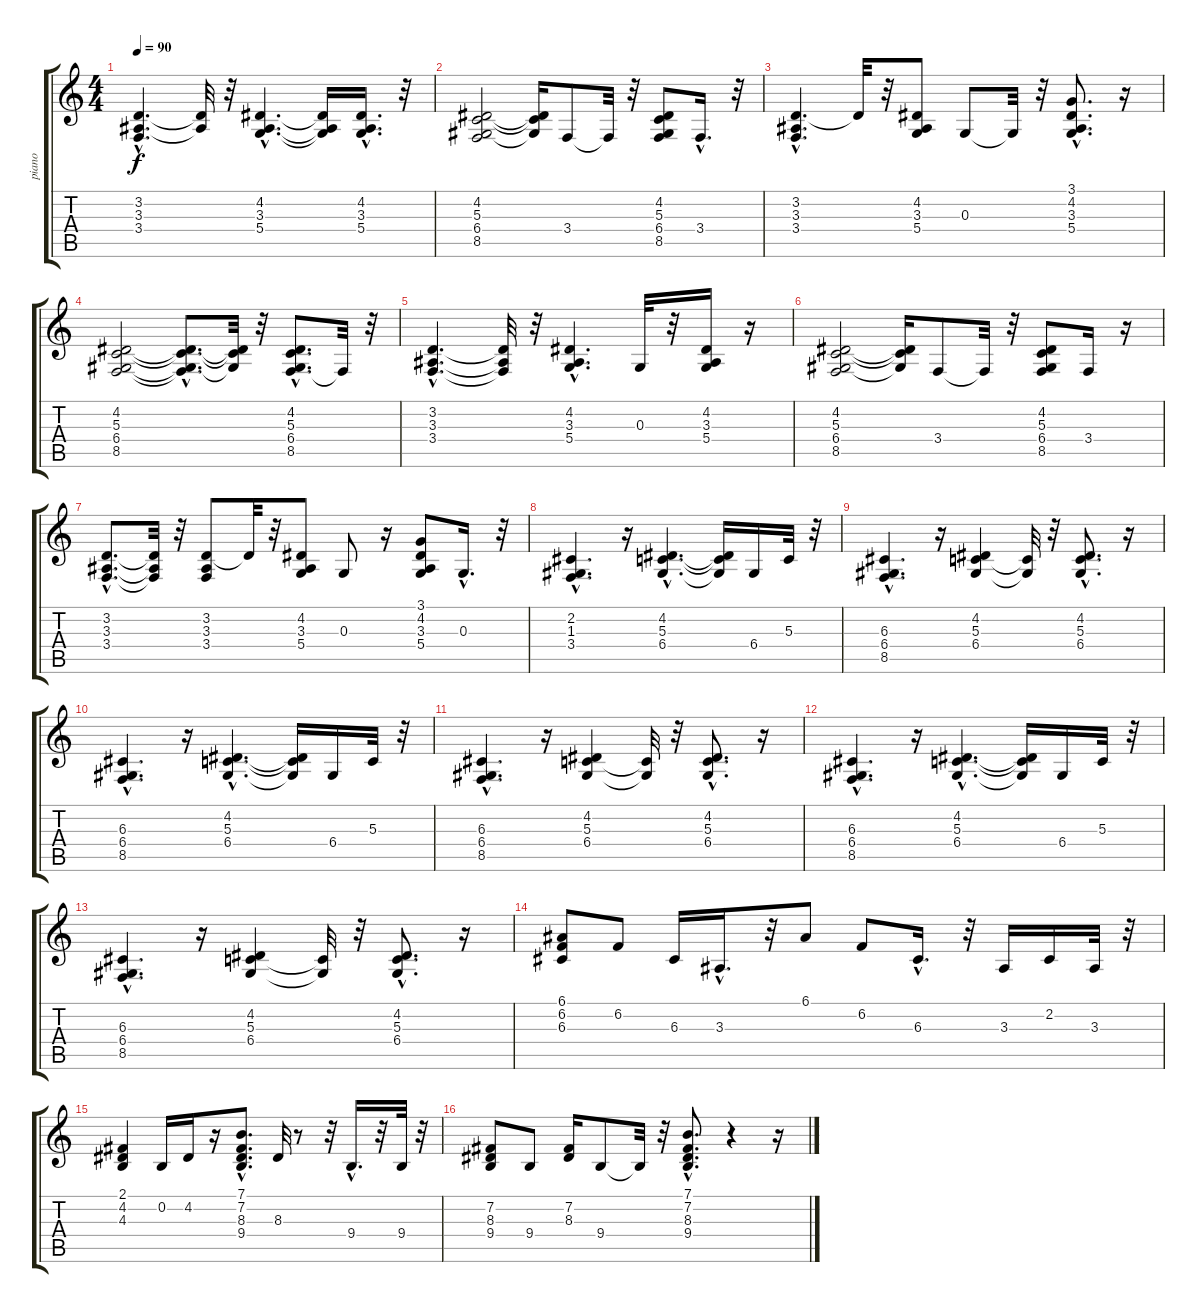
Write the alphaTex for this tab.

\track ("piano" "piano") {instrument acousticgrandpiano}
\staff {score tabs}
\tuning (E4 B3 G3 D3 A2 E2) {hide}
\ts (4 4)
\tempo 90
\clef g2
\ks c
(3.2{hac} 3.3{hac} 3.4{hac}).4{d dy f} (3.2{t} 3.3{t}).32 r.32 (4.2{hac} 3.3{hac} 5.4{hac}).4{d} (4.2{t} 3.3{t} 5.4{t}).16 (4.2{hac} 3.3{hac} 5.4{hac}).16{d} r.32 |
(4.2 5.3 6.4 8.5).2 (4.2{t} 5.3{t} 6.4{t}).16 3.4.8 3.4{t}.32 r.32 (4.2 5.3 6.4 8.5).8 3.4{hac}.16{d} r.32 |
(3.2{hac} 3.3{hac} 3.4{hac}).4{d} 3.2{t}.32 r.32 (4.2 3.3 5.4).8 0.3.8 0.3{t}.32 r.32 (3.1{hac} 4.2{hac} 3.3{hac} 5.4{hac}).8{d} r.16 |
(4.2 5.3 6.4 8.5).2 (4.2{hac t} 5.3{hac t} 6.4{hac t} 8.5{hac t}).8{d} (4.2{t} 5.3{t} 6.4{t}).32 r.32 (4.2{hac} 5.3{hac} 6.4{hac} 8.5{hac}).8{d} 8.5{t}.32 r.32 |
(3.2{hac} 3.3{hac} 3.4{hac}).4{d} (3.2{t} 3.3{t} 3.4{t}).32 r.32 (4.2{hac} 3.3{hac} 5.4{hac}).4{d} 0.3.32 r.32 (4.2 3.3 5.4).16 r.16 |
(4.2 5.3 6.4 8.5).2 (4.2{t} 5.3{t} 6.4{t}).16 3.4.8 3.4{t}.32 r.32 (4.2 5.3 6.4 8.5).8 3.4.16 r.16 |
(3.2{hac} 3.3{hac} 3.4{hac}).8{d} (3.2{t} 3.3{t} 3.4{t}).32 r.32 (3.2 3.3 3.4).8 3.2{t}.32 r.32 (4.2 3.3 5.4).8 0.3.8 r.16 (3.1 4.2 3.3 5.4).8 0.3{hac}.16{d} r.32 |
(2.2{hac} 1.3{hac} 3.4{hac}).4{d} r.16 (4.2{hac} 5.3{hac} 6.4{hac}).4{d} (4.2{t} 5.3{t} 6.4{t}).16 6.4.16 5.3.32 r.32 |
(6.3{hac} 6.4{hac} 8.5{hac}).4{d} r.16 (4.2 5.3 6.4).4 (5.3{t} 6.4{t}).32 r.32 (4.2{hac} 5.3{hac} 6.4{hac}).8{d} r.16 |
(6.3{hac} 6.4{hac} 8.5{hac}).4{d} r.16 (4.2{hac} 5.3{hac} 6.4{hac}).4{d} (4.2{t} 5.3{t} 6.4{t}).16 6.4.16 5.3.32 r.32 |
(6.3{hac} 6.4{hac} 8.5{hac}).4{d} r.16 (4.2 5.3 6.4).4 (5.3{t} 6.4{t}).32 r.32 (4.2{hac} 5.3{hac} 6.4{hac}).8{d} r.16 |
(6.3{hac} 6.4{hac} 8.5{hac}).4{d} r.16 (4.2{hac} 5.3{hac} 6.4{hac}).4{d} (4.2{t} 5.3{t} 6.4{t}).16 6.4.16 5.3.32 r.32 |
(6.3{hac} 6.4{hac} 8.5{hac}).4{d} r.16 (4.2 5.3 6.4).4 (5.3{t} 6.4{t}).32 r.32 (4.2{hac} 5.3{hac} 6.4{hac}).8{d} r.16 |
(6.1 6.2 6.3).8 6.2.8 6.3.16 3.3{hac}.16{d} r.32 6.1.8 6.2.8 6.3{hac}.16{d} r.32 3.3.16 2.2.16 3.3.32 r.32 |
(2.1 4.2 4.3).4 0.2.16 4.2.16 r.16 (7.1{hac} 7.2{hac} 8.3{hac} 9.4{hac}).8{d} 8.3.32 r.8 r.32 9.4{hac}.16{d} r.32 9.4.32 r.32 |
(7.2 8.3 9.4).8 9.4.8 (7.2 8.3).16 9.4.8 9.4{t}.32 r.32 (7.1{hac} 7.2{hac} 8.3{hac} 9.4{hac}).8{d} r.4 r.16
